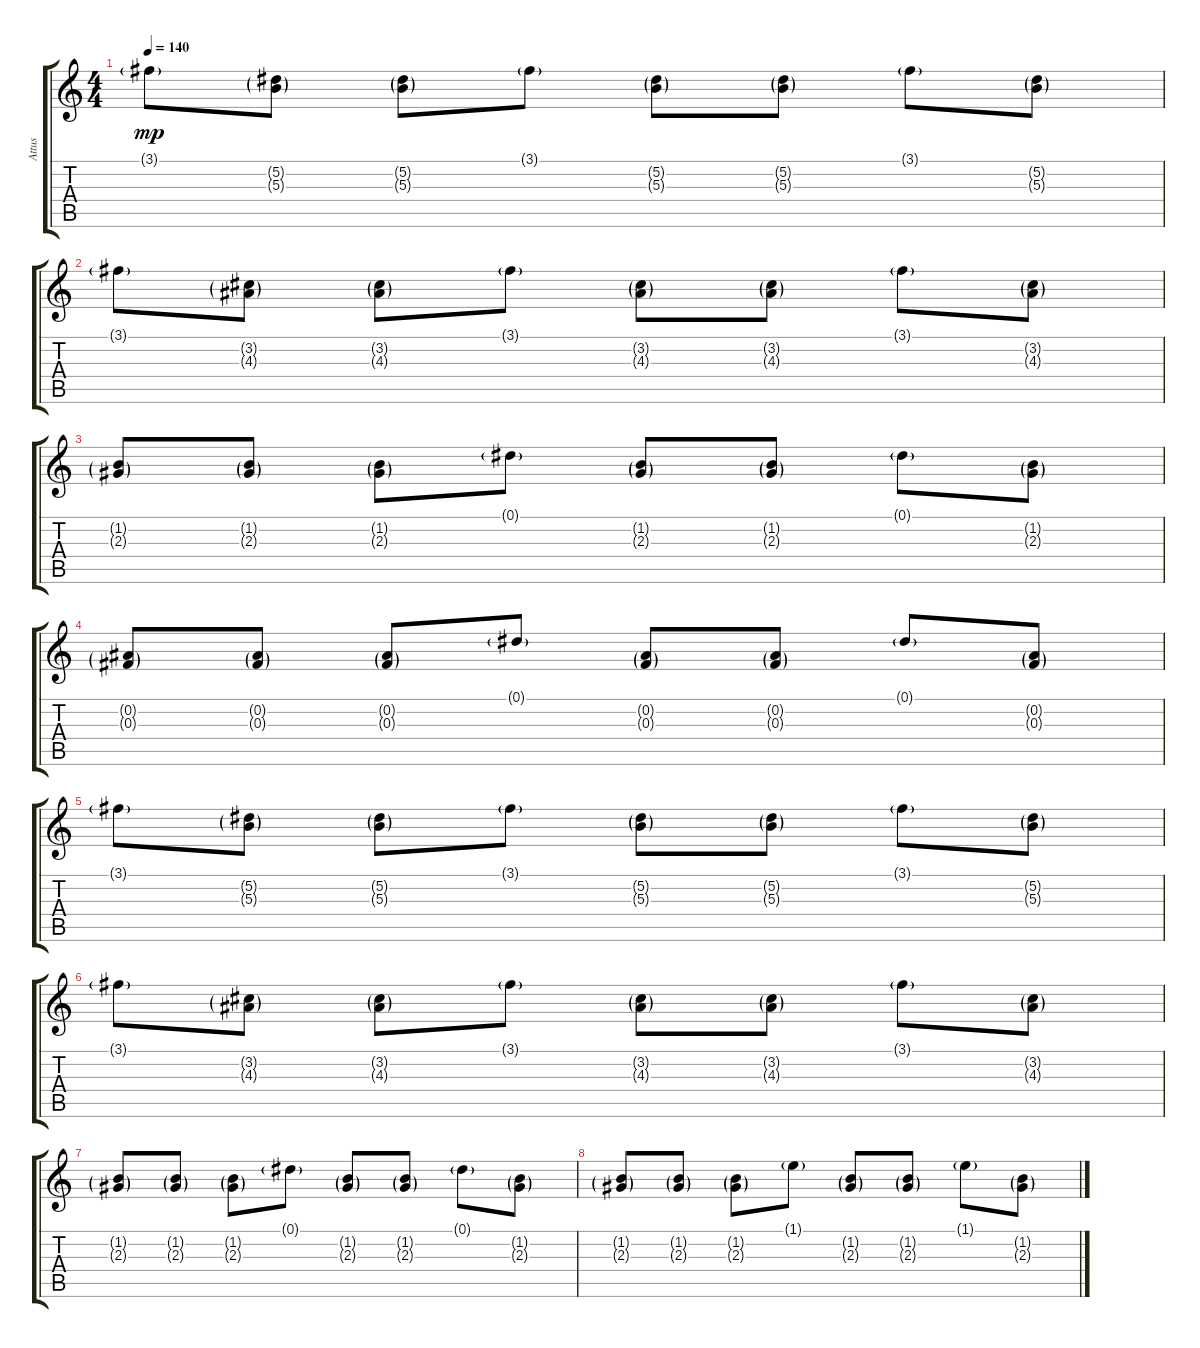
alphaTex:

\track ("Attus" "Attus") {instrument overdrivenguitar}
\staff {score tabs}
\tuning (Eb4 Bb3 Gb3 Db3 Ab2 Eb2) {hide}
\ts (4 4)
\tempo 140
\clef g2
\ks c
3.1{g}.8{dy mp} (5.2{g} 5.3{g}).8 (5.2{g} 5.3{g}).8 3.1{g}.8 (5.2{g} 5.3{g}).8 (5.2{g} 5.3{g}).8 3.1{g}.8 (5.2{g} 5.3{g}).8 |
3.1{g}.8 (3.2{g} 4.3{g}).8 (3.2{g} 4.3{g}).8 3.1{g}.8 (3.2{g} 4.3{g}).8 (3.2{g} 4.3{g}).8 3.1{g}.8 (3.2{g} 4.3{g}).8 |
(1.2{g} 2.3{g}).8 (1.2{g} 2.3{g}).8 (1.2{g} 2.3{g}).8 0.1{g}.8 (1.2{g} 2.3{g}).8 (1.2{g} 2.3{g}).8 0.1{g}.8 (1.2{g} 2.3{g}).8 |
(0.2{g} 0.3{g}).8 (0.2{g} 0.3{g}).8 (0.2{g} 0.3{g}).8 0.1{g}.8 (0.2{g} 0.3{g}).8 (0.2{g} 0.3{g}).8 0.1{g}.8 (0.2{g} 0.3{g}).8 |
3.1{g}.8 (5.2{g} 5.3{g}).8 (5.2{g} 5.3{g}).8 3.1{g}.8 (5.2{g} 5.3{g}).8 (5.2{g} 5.3{g}).8 3.1{g}.8 (5.2{g} 5.3{g}).8 |
3.1{g}.8 (3.2{g} 4.3{g}).8 (3.2{g} 4.3{g}).8 3.1{g}.8 (3.2{g} 4.3{g}).8 (3.2{g} 4.3{g}).8 3.1{g}.8 (3.2{g} 4.3{g}).8 |
(1.2{g} 2.3{g}).8 (1.2{g} 2.3{g}).8 (1.2{g} 2.3{g}).8 0.1{g}.8 (1.2{g} 2.3{g}).8 (1.2{g} 2.3{g}).8 0.1{g}.8 (1.2{g} 2.3{g}).8 |
(1.2{g} 2.3{g}).8 (1.2{g} 2.3{g}).8 (1.2{g} 2.3{g}).8 1.1{g}.8 (1.2{g} 2.3{g}).8 (1.2{g} 2.3{g}).8 1.1{g}.8 (1.2{g} 2.3{g}).8
